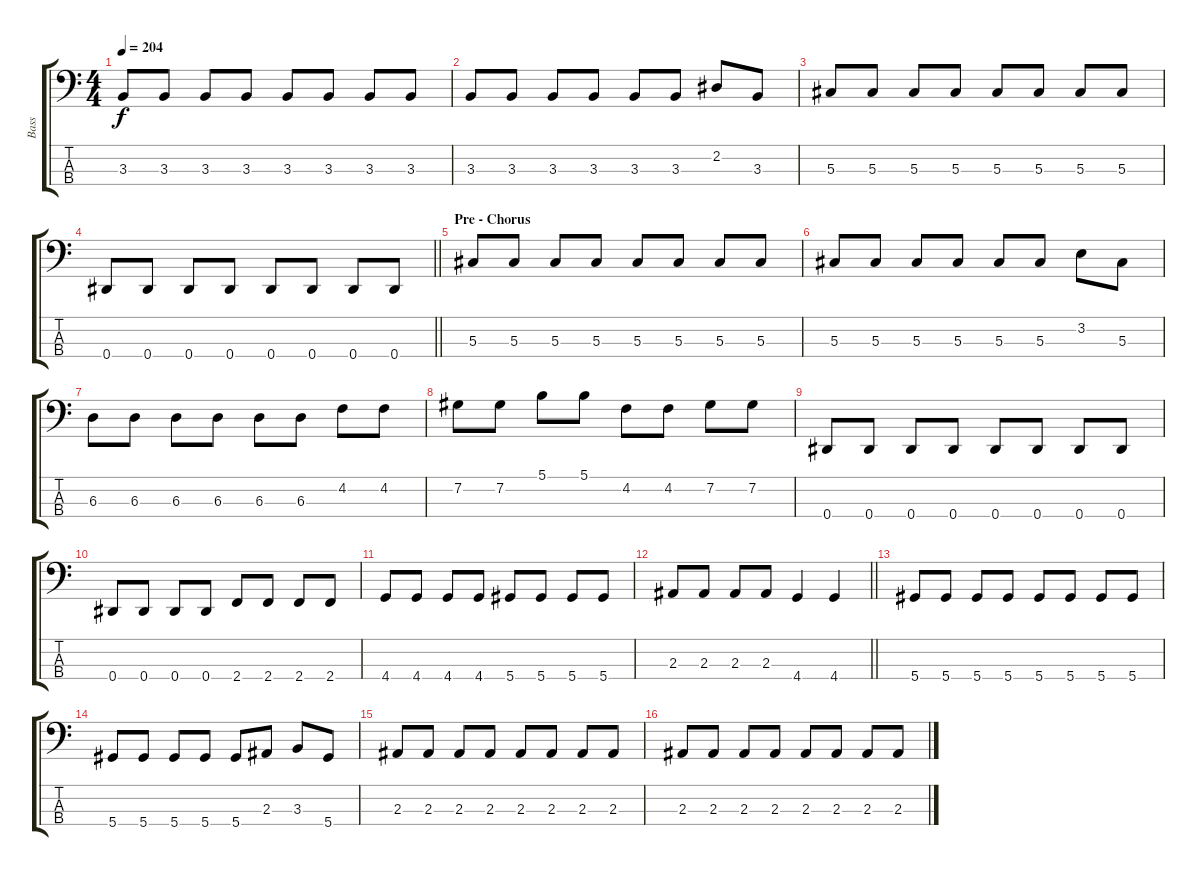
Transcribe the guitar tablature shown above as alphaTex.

\track ("Bass" "Bass") {instrument electricbasspick}
\staff {score tabs}
\tuning (Gb2 Db2 Ab1 Eb1) {hide}
\ts (4 4)
\tempo 204
\clef f4
\ks c
3.3.8{dy f} 3.3.8 3.3.8 3.3.8 3.3.8 3.3.8 3.3.8 3.3.8 |
3.3.8 3.3.8 3.3.8 3.3.8 3.3.8 3.3.8 2.2.8 3.3.8 |
5.3.8 5.3.8 5.3.8 5.3.8 5.3.8 5.3.8 5.3.8 5.3.8 |
\barLineRight lightlight
0.4.8 0.4.8 0.4.8 0.4.8 0.4.8 0.4.8 0.4.8 0.4.8 |
\section ("" "Pre - Chorus")
5.3.8 5.3.8 5.3.8 5.3.8 5.3.8 5.3.8 5.3.8 5.3.8 |
5.3.8 5.3.8 5.3.8 5.3.8 5.3.8 5.3.8 3.2.8 5.3.8 |
6.3.8 6.3.8 6.3.8 6.3.8 6.3.8 6.3.8 4.2.8 4.2.8 |
7.2.8 7.2.8 5.1.8 5.1.8 4.2.8 4.2.8 7.2.8 7.2.8 |
0.4.8 0.4.8 0.4.8 0.4.8 0.4.8 0.4.8 0.4.8 0.4.8 |
0.4.8 0.4.8 0.4.8 0.4.8 2.4.8 2.4.8 2.4.8 2.4.8 |
4.4.8 4.4.8 4.4.8 4.4.8 5.4.8 5.4.8 5.4.8 5.4.8 |
\barLineRight lightlight
2.3.8 2.3.8 2.3.8 2.3.8 4.4.4 4.4.4 |
\section ("" "")
5.4.8 5.4.8 5.4.8 5.4.8 5.4.8 5.4.8 5.4.8 5.4.8 |
5.4.8 5.4.8 5.4.8 5.4.8 5.4.8 2.3.8 3.3.8 5.4.8 |
2.3.8 2.3.8 2.3.8 2.3.8 2.3.8 2.3.8 2.3.8 2.3.8 |
2.3.8 2.3.8 2.3.8 2.3.8 2.3.8 2.3.8 2.3.8 2.3.8
